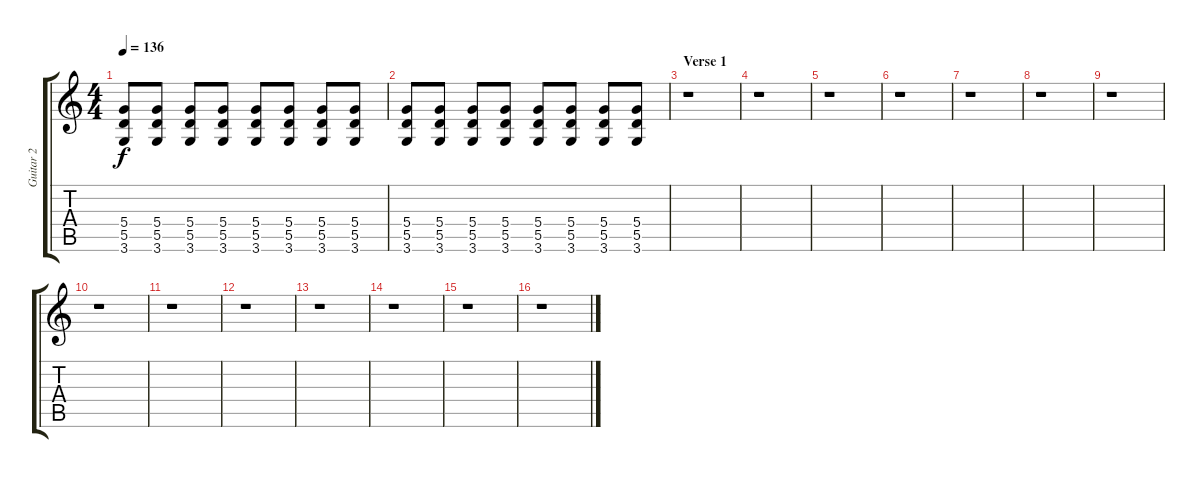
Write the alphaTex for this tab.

\track ("Guitar 2" "Guitar 2") {instrument distortionguitar}
\staff {score tabs}
\tuning (E4 B3 G3 D3 A2 E2) {hide}
\ts (4 4)
\tempo 136
\clef g2
\ks c
(5.4 5.5 3.6).8{dy f} (5.4 5.5 3.6).8 (5.4 5.5 3.6).8 (5.4 5.5 3.6).8 (5.4 5.5 3.6).8 (5.4 5.5 3.6).8 (5.4 5.5 3.6).8 (5.4 5.5 3.6).8 |
(5.4 5.5 3.6).8 (5.4 5.5 3.6).8 (5.4 5.5 3.6).8 (5.4 5.5 3.6).8 (5.4 5.5 3.6).8 (5.4 5.5 3.6).8 (5.4 5.5 3.6).8 (5.4 5.5 3.6).8 |
\section ("" "Verse 1")
r.1 |
r.1 |
r.1 |
r.1 |
r.1 |
r.1 |
r.1 |
r.1 |
r.1 |
r.1 |
r.1 |
r.1 |
r.1 |
r.1
